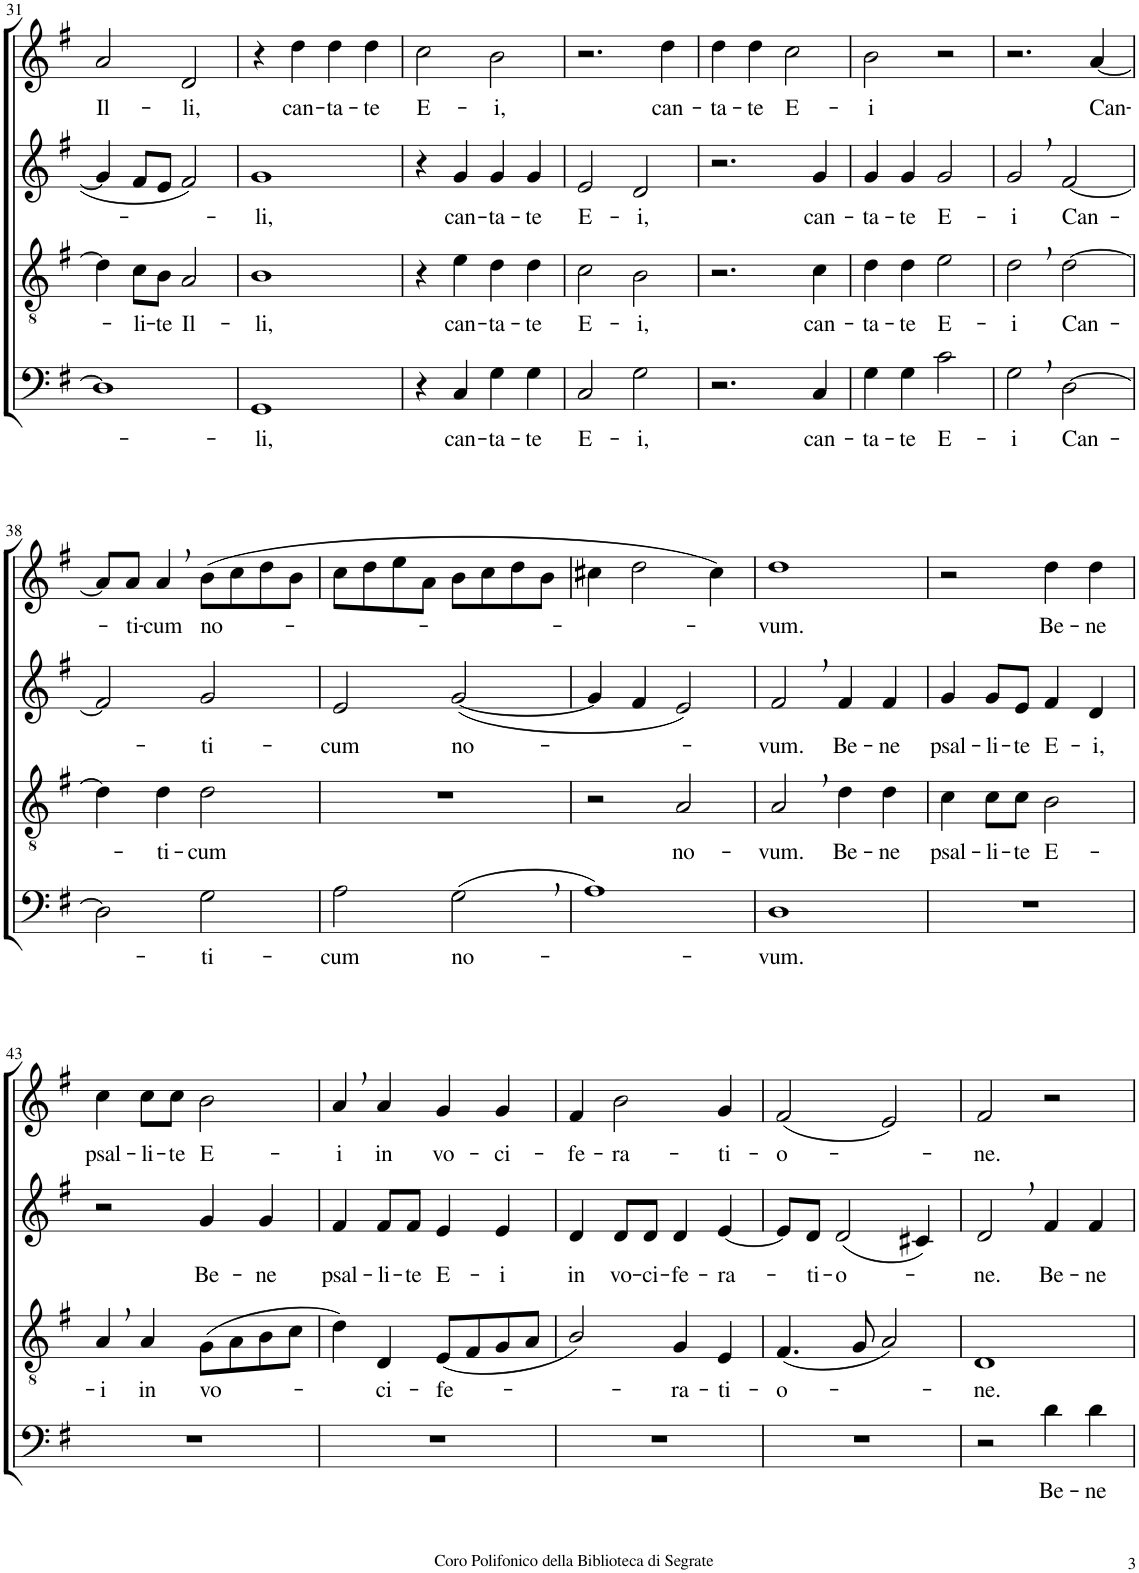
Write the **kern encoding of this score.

**kern	**text	**kern	**text	**kern	**text	**kern	**text
*part4	*part4	*part3	*part3	*part2	*part2	*part1	*part1
*staff4	*staff4	*staff3	*staff3	*staff2	*staff2	*staff1	*staff1
*I"Bassi	*	*I"Tenori	*	*I"Contralti	*	*I"Soprani	*
!!LO:PB:g=z
*clefF4	*	*clefGv2	*	*clefG2	*	*clefG2	*
*Trd1c2	*	*Trd1c2	*	*Trd1c2	*	*Trd1c2	*
*k[f#]	*	*k[f#]	*	*k[f#]	*	*k[f#]	*
*G:	*	*G:	*	*G:	*	*G:	*
*M2/2	*	*M2/2	*	*M2/2	*	*M2/2	*
*met(c|)	*	*met(c|)	*	*met(c|)	*	*met(c|)	*
=31	=31	=31	=31	=31	=31	=31	=31
!	!	!	!	!	!	!	!LO:LY:b
1D]	.	4d\]	.	4g/]	.	2a/	Il-
!	!	!	!LO:LY:b	!	!	!	!
.	.	8c\L	-li-	8f#/L	.	.	.
!	!	!	!LO:LY:b	!	!	!	!
.	.	8B\J	-te	8e/J	.	.	.
!	!	!	!LO:LY:b	!	!	!	!LO:LY:b
.	.	2A/	Il-	2f#/	.	2d/	-li,
=32	=32	=32	=32	=32	=32	=32	=32
!	!LO:LY:b	!	!LO:LY:b	!	!LO:LY:b	!	!
1GG	-li,	1B	-li,	1g	-li,	4r	.
!	!	!	!	!	!	!	!LO:LY:b
.	.	.	.	.	.	4dd\	can-
!	!	!	!	!	!	!	!LO:LY:b
.	.	.	.	.	.	4dd\	-ta-
!	!	!	!	!	!	!	!LO:LY:b
.	.	.	.	.	.	4dd\	-te
=33	=33	=33	=33	=33	=33	=33	=33
!	!	!	!	!	!	!	!LO:LY:b
4r	.	4r	.	4r	.	2cc\	E-
!	!LO:LY:b	!	!LO:LY:b	!	!LO:LY:b	!	!
4C/	can-	4e\	can-	4g/	can-	.	.
!	!LO:LY:b	!	!LO:LY:b	!	!LO:LY:b	!	!LO:LY:b
4G\	-ta-	4d\	-ta-	4g/	-ta-	2b\	-i,
!	!LO:LY:b	!	!LO:LY:b	!	!LO:LY:b	!	!
4G\	-te	4d\	-te	4g/	-te	.	.
=34	=34	=34	=34	=34	=34	=34	=34
!	!LO:LY:b	!	!LO:LY:b	!	!LO:LY:b	!	!
2C/	E-	2c\	E-	2e/	E-	2.r	.
!	!LO:LY:b	!	!LO:LY:b	!	!LO:LY:b	!	!
2G\	-i,	2B\	-i,	2d/	-i,	.	.
!	!	!	!	!	!	!	!LO:LY:b
.	.	.	.	.	.	4dd\	can-
=35	=35	=35	=35	=35	=35	=35	=35
!	!	!	!	!	!	!	!LO:LY:b
2.r	.	2.r	.	2.r	.	4dd\	-ta-
!	!	!	!	!	!	!	!LO:LY:b
.	.	.	.	.	.	4dd\	-te
!	!	!	!	!	!	!	!LO:LY:b
.	.	.	.	.	.	2cc\	E-
!	!LO:LY:b	!	!LO:LY:b	!	!LO:LY:b	!	!
4C/	can-	4c\	can-	4g/	can-	.	.
=36	=36	=36	=36	=36	=36	=36	=36
!	!LO:LY:b	!	!LO:LY:b	!	!LO:LY:b	!	!LO:LY:b
4G\	-ta-	4d\	-ta-	4g/	-ta-	2b\	-i
!	!LO:LY:b	!	!LO:LY:b	!	!LO:LY:b	!	!
4G\	-te	4d\	-te	4g/	-te	.	.
!	!LO:LY:b	!	!LO:LY:b	!	!LO:LY:b	!	!
2c\	E-	2e\	E-	2g/	E-	2r	.
=37	=37	=37	=37	=37	=37	=37	=37
!	!LO:LY:b	!	!LO:LY:b	!	!LO:LY:b	!	!
2G,\	-i	2d,\	-i	2g,/	-i	2.r	.
!	!LO:LY:b	!	!LO:LY:b	!	!LO:LY:b	!	!
[2D\	Can-	[2d\	Can-	[2f#/	Can-	.	.
!	!	!	!	!	!	!	!LO:LY:b
.	.	.	.	.	.	[4a/	Can-
!!LO:LB:g=z
=38	=38	=38	=38	=38	=38	=38	=38
2D\]	.	4d\]	.	2f#/]	.	8a/L]	.
!	!	!	!	!	!	!	!LO:LY:b
.	.	.	.	.	.	8a/J	-ti-
!	!	!	!LO:LY:b	!	!	!	!LO:LY:b
.	.	4d\	-ti-	.	.	4a,/	-cum
!	!LO:LY:b	!	!LO:LY:b	!	!LO:LY:b	!	!LO:LY:b
2G\	-ti-	2d\	-cum	2g/	-ti-	(8b\L	no-
.	.	.	.	.	.	8cc\	.
.	.	.	.	.	.	8dd\	.
.	.	.	.	.	.	8b\J	.
=39	=39	=39	=39	=39	=39	=39	=39
!	!LO:LY:b	!	!	!	!LO:LY:b	!	!
2A\	-cum	1r	.	2e/	-cum	8cc\L	.
.	.	.	.	.	.	8dd\	.
.	.	.	.	.	.	8ee\	.
.	.	.	.	.	.	8a\J	.
!	!LO:LY:b	!	!	!	!LO:LY:b	!	!
(2G,\	no-	.	.	([2g/	no-	8b\L	.
.	.	.	.	.	.	8cc\	.
.	.	.	.	.	.	8dd\	.
.	.	.	.	.	.	8b\J	.
=40	=40	=40	=40	=40	=40	=40	=40
1A)	.	2r	.	4g/]	.	4cc#X\	.
.	.	.	.	4f#/	.	2dd\	.
!	!	!	!LO:LY:b	!	!	!	!
.	.	2A/	no-	2e/)	.	.	.
.	.	.	.	.	.	4cc#\)	.
=41	=41	=41	=41	=41	=41	=41	=41
!	!LO:LY:b	!	!LO:LY:b	!	!LO:LY:b	!	!LO:LY:b
1D	-vum.	2A,/	-vum.	2f#,/	-vum.	1dd	-vum.
!	!	!	!LO:LY:b	!	!LO:LY:b	!	!
.	.	4d\	Be-	4f#/	Be-	.	.
!	!	!	!LO:LY:b	!	!LO:LY:b	!	!
.	.	4d\	-ne	4f#/	-ne	.	.
=42	=42	=42	=42	=42	=42	=42	=42
!	!	!	!LO:LY:b	!	!LO:LY:b	!	!
1r	.	4c\	psal-	4g/	psal-	2r	.
!	!	!	!LO:LY:b	!	!LO:LY:b	!	!
.	.	8c\L	-li-	8g/L	-li-	.	.
!	!	!	!LO:LY:b	!	!LO:LY:b	!	!
.	.	8c\J	-te	8e/J	-te	.	.
!	!	!	!LO:LY:b	!	!LO:LY:b	!	!LO:LY:b
.	.	2B\	E-	4f#/	E-	4dd\	Be-
!	!	!	!	!	!LO:LY:b	!	!LO:LY:b
.	.	.	.	4d/	-i,	4dd\	-ne
!!LO:LB:g=z
=43	=43	=43	=43	=43	=43	=43	=43
!	!	!	!LO:LY:b	!	!	!	!LO:LY:b
1r	.	4A,/	-i	2r	.	4cc\	psal-
!	!	!	!LO:LY:b	!	!	!	!LO:LY:b
.	.	4A/	in	.	.	8cc\L	-li-
!	!	!	!	!	!	!	!LO:LY:b
.	.	.	.	.	.	8cc\J	-te
!	!	!	!LO:LY:b	!	!LO:LY:b	!	!LO:LY:b
.	.	(8G\L	vo-	4g/	Be-	2b\	E-
.	.	8A\	.	.	.	.	.
!	!	!	!	!	!LO:LY:b	!	!
.	.	8B\	.	4g/	-ne	.	.
.	.	8c\J	.	.	.	.	.
=44	=44	=44	=44	=44	=44	=44	=44
!	!	!	!	!	!LO:LY:b	!	!LO:LY:b
1r	.	4d\)	.	4f#/	psal-	4a,/	-i
!	!	!	!LO:LY:b	!	!LO:LY:b	!	!LO:LY:b
.	.	4D/	-ci-	8f#/L	-li-	4a/	in
!	!	!	!	!	!LO:LY:b	!	!
.	.	.	.	8f#/J	-te	.	.
!	!	!	!LO:LY:b	!	!LO:LY:b	!	!LO:LY:b
.	.	(8E/L	-fe-	4e/	E-	4g/	vo-
.	.	8F#/	.	.	.	.	.
!	!	!	!	!	!LO:LY:b	!	!LO:LY:b
.	.	8G/	.	4e/	-i	4g/	-ci-
.	.	8A/J	.	.	.	.	.
=45	=45	=45	=45	=45	=45	=45	=45
!	!	!	!	!	!LO:LY:b	!	!LO:LY:b
1r	.	2B/)	.	4d/	in	4f#/	-fe-
!	!	!	!	!	!LO:LY:b	!	!LO:LY:b
.	.	.	.	8d/L	vo-	2b\	-ra-
!	!	!	!	!	!LO:LY:b	!	!
.	.	.	.	8d/J	-ci-	.	.
!	!	!	!LO:LY:b	!	!LO:LY:b	!	!
.	.	4G/	-ra-	4d/	-fe-	.	.
!	!	!	!LO:LY:b	!	!LO:LY:b	!	!LO:LY:b
.	.	4E/	-ti-	[4e/	-ra-	4g/	-ti-
=46	=46	=46	=46	=46	=46	=46	=46
!	!	!	!LO:LY:b	!	!	!	!LO:LY:b
1r	.	(4.F#/	-o-	8e/L]	.	(2f#/	-o-
!	!	!	!	!	!LO:LY:b	!	!
.	.	.	.	8d/J	-ti-	.	.
!	!	!	!	!	!LO:LY:b	!	!
.	.	.	.	(2d/	-o-	.	.
.	.	8G/	.	.	.	.	.
.	.	2A/)	.	.	.	2e/)	.
.	.	.	.	4c#X/)	.	.	.
=47	=47	=47	=47	=47	=47	=47	=47
!	!	!	!LO:LY:b	!	!LO:LY:b	!	!LO:LY:b
2r	.	1D	-ne.	2d,/	-ne.	2f#/	-ne.
!	!LO:LY:b	!	!	!	!LO:LY:b	!	!
4d\	Be-	.	.	4f#/	Be-	2r	.
!	!LO:LY:b	!	!	!	!LO:LY:b	!	!
4d\	-ne	.	.	4f#/	-ne	.	.
=	=	=	=	=	=	=	=
*-	*-	*-	*-	*-	*-	*-	*-
